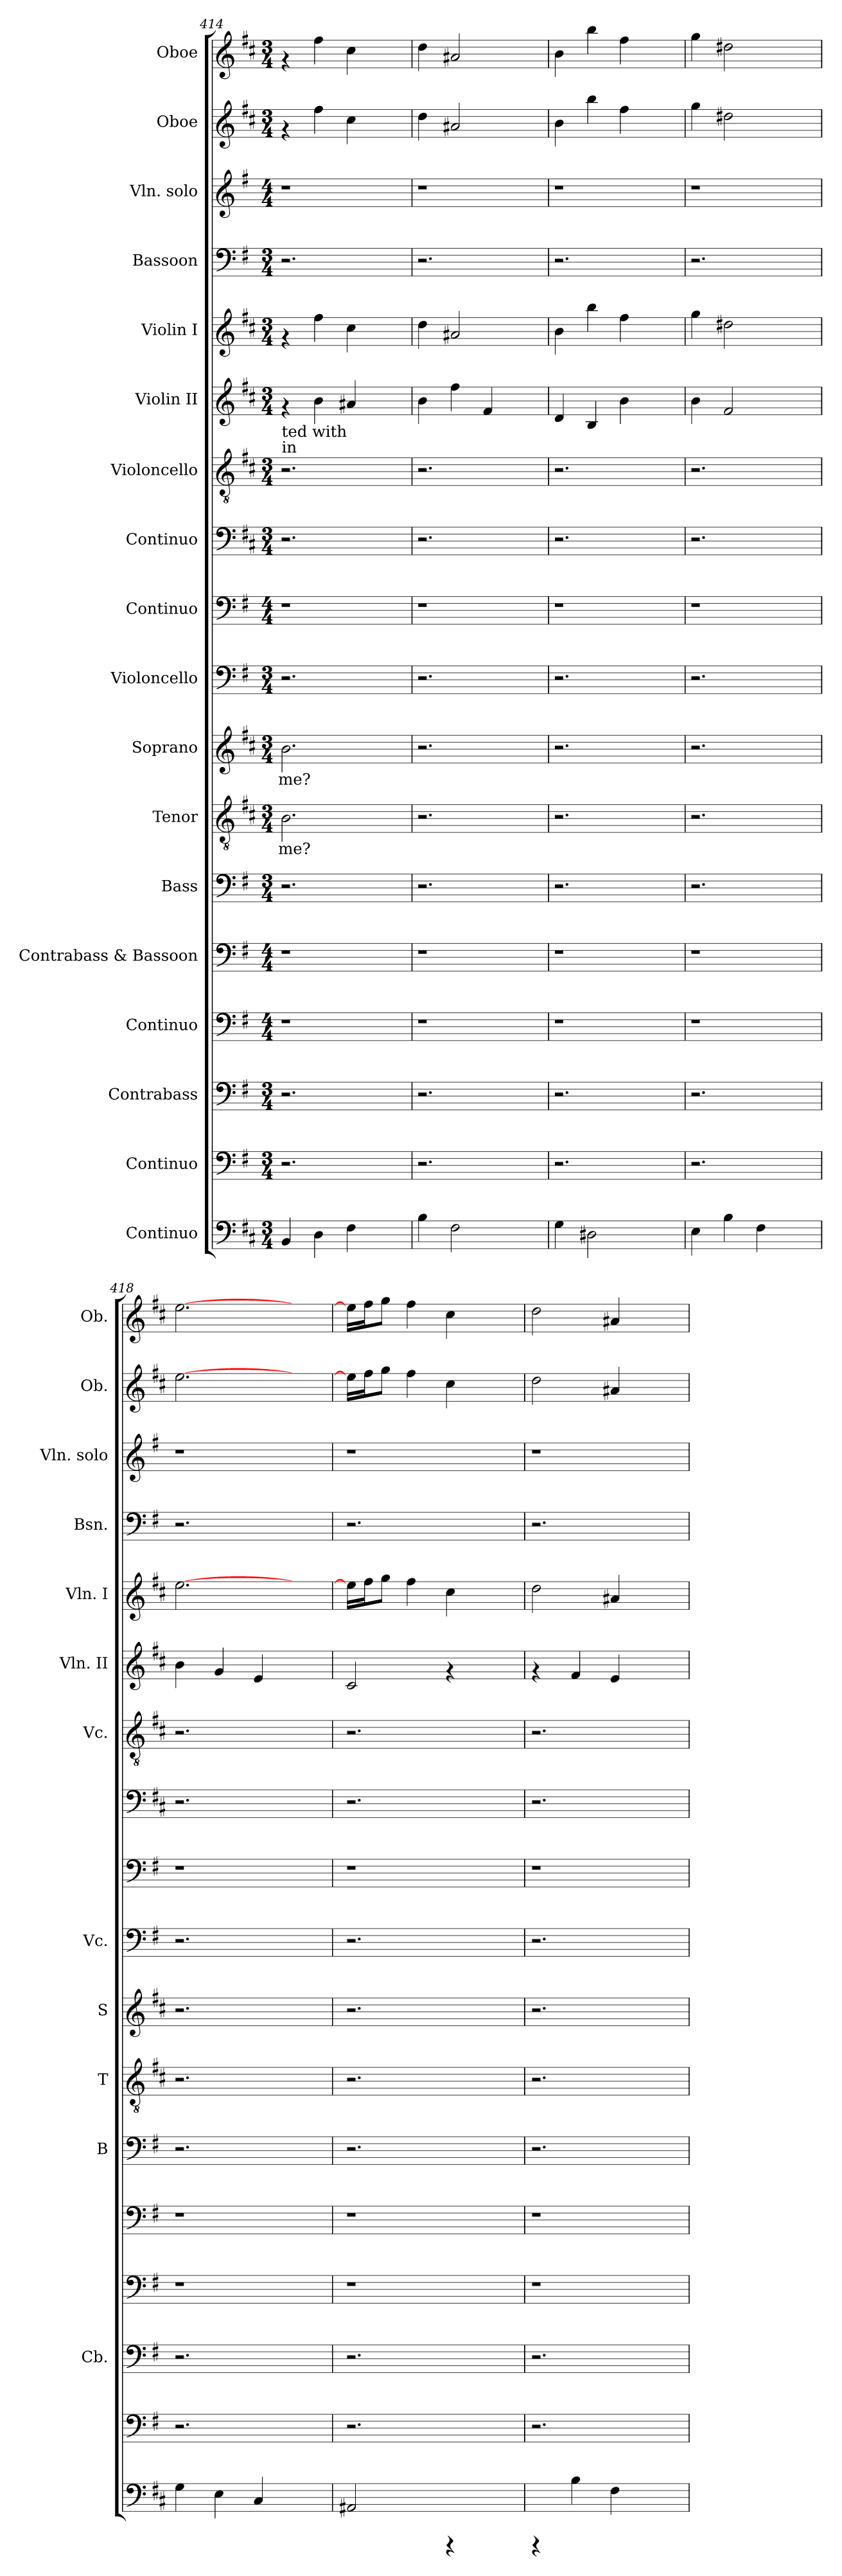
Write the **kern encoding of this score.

**kern	**kern	**kern	**kern	**kern	**kern	**kern	**text	**kern	**text	**kern	**kern	**kern	**kern	**kern	**kern	**kern	**kern	**kern	**kern
*part18	*part17	*part16	*part15	*part14	*part13	*part12	*part12	*part11	*part11	*part10	*part9	*part8	*part7	*part6	*part5	*part4	*part3	*part2	*part1
*staff18	*staff17	*staff16	*staff15	*staff14	*staff13	*staff12	*staff12	*staff11	*staff11	*staff10	*staff9	*staff8	*staff7	*staff6	*staff5	*staff4	*staff3	*staff2	*staff1
*I"Continuo	*I"Continuo	*I"Contrabass	*I"Continuo	*I"Contrabass  & Bassoon	*I"Bass	*I"Tenor	*	*I"Soprano	*	*I"Violoncello	*I"Continuo	*I"Continuo	*I"Violoncello	*I"Violin II	*I"Violin I	*I"Bassoon	*I"Vln. solo	*I"Oboe	*I"Oboe
*	*	*I'Cb.	*	*	*I'B	*I'T	*	*I'S	*	*I'Vc.	*	*	*I'Vc.	*I'Vln. II	*I'Vln. I	*I'Bsn.	*I'Vln. solo	*I'Ob.	*I'Ob.
!!LO:LB:g=z
*clefF4	*clefF4	*clefF4	*clefF4	*clefF4	*clefF4	*clefGv2	*	*clefG2	*	*clefF4	*clefF4	*clefF4	*clefGv2	*clefG2	*clefG2	*clefF4	*clefG2	*clefG2	*clefG2
*	*	*ITrd7c12	*	*ITrd7c12	*	*	*	*	*	*	*	*	*	*	*	*	*	*	*
*k[f#c#]	*k[f#]	*k[f#]	*k[f#]	*k[f#]	*k[f#]	*k[f#c#]	*	*k[f#c#]	*	*k[f#]	*k[f#]	*k[f#c#]	*k[f#c#]	*k[f#c#]	*k[f#c#]	*k[f#]	*k[f#]	*k[f#c#]	*k[f#c#]
*D:	*G:	*G:	*G:	*G:	*G:	*D:	*	*D:	*	*G:	*G:	*D:	*D:	*D:	*D:	*G:	*G:	*D:	*D:
*M3/4	*M3/4	*M3/4	*M4/4	*M4/4	*M3/4	*M3/4	*	*M3/4	*	*M3/4	*M4/4	*M3/4	*M3/4	*M3/4	*M3/4	*M3/4	*M4/4	*M3/4	*M3/4
=414	=414	=414	=414	=414	=414	=414	=414	=414	=414	=414	=414	=414	=414	=414	=414	=414	=414	=414	=414
!	!	!	!	!	!	!	!	!	!	!	!	!	!	!LO:TX:b:t=ted with	!	!	!	!	!
!	!	!	!	!	!	!	!	!	!	!	!	!	!	!LO:TX:b:t=in	!	!	!	!	!
!	!	!	!	!	!	!	!LO:LY:b:cj	!	!LO:LY:b:cj	!	!	!	!	!	!	!	!	!	!
4BB/	2.r	2.r	1r	1r	2.r	2.B\	me?	2.b\	me?	2.r	1r	2.r	2.r	4rf	4rf	2.r	1r	4rf	4rf
4D\	.	.	.	.	.	.	.	.	.	.	.	.	.	4b\	4ff#\	.	.	4ff#\	4ff#\
4F#\	.	.	.	.	.	.	.	.	.	.	.	.	.	4a#X/	4cc#\	.	.	4cc#\	4cc#\
4ryy	4ryy	4ryy	.	.	4ryy	4ryy	.	4ryy	.	4ryy	.	4ryy	4ryy	4ryy	4ryy	4ryy	.	4ryy	4ryy
=415	=415	=415	=415	=415	=415	=415	=415	=415	=415	=415	=415	=415	=415	=415	=415	=415	=415	=415	=415
4B\	2.r	2.r	1r	1r	2.r	2.r	.	2.r	.	2.r	1r	2.r	2.r	4b\	4dd\	2.r	1r	4dd\	4dd\
2F#\	.	.	.	.	.	.	.	.	.	.	.	.	.	4ff#\	2a#X/	.	.	2a#X/	2a#X/
.	.	.	.	.	.	.	.	.	.	.	.	.	.	4f#/	.	.	.	.	.
4ryy	4ryy	4ryy	.	.	4ryy	4ryy	.	4ryy	.	4ryy	.	4ryy	4ryy	4ryy	4ryy	4ryy	.	4ryy	4ryy
=416	=416	=416	=416	=416	=416	=416	=416	=416	=416	=416	=416	=416	=416	=416	=416	=416	=416	=416	=416
4G\	2.r	2.r	1r	1r	2.r	2.r	.	2.r	.	2.r	1r	2.r	2.r	4d/	4b\	2.r	1r	4b\	4b\
2D#X\	.	.	.	.	.	.	.	.	.	.	.	.	.	4B/	4bb\	.	.	4bb\	4bb\
.	.	.	.	.	.	.	.	.	.	.	.	.	.	4b\	4ff#\	.	.	4ff#\	4ff#\
4ryy	4ryy	4ryy	.	.	4ryy	4ryy	.	4ryy	.	4ryy	.	4ryy	4ryy	4ryy	4ryy	4ryy	.	4ryy	4ryy
=417	=417	=417	=417	=417	=417	=417	=417	=417	=417	=417	=417	=417	=417	=417	=417	=417	=417	=417	=417
4E\	2.r	2.r	1r	1r	2.r	2.r	.	2.r	.	2.r	1r	2.r	2.r	4b\	4gg\	2.r	1r	4gg\	4gg\
4B\	.	.	.	.	.	.	.	.	.	.	.	.	.	2f#/	2dd#X\	.	.	2dd#X\	2dd#X\
4F#\	.	.	.	.	.	.	.	.	.	.	.	.	.	.	.	.	.	.	.
4ryy	4ryy	4ryy	.	.	4ryy	4ryy	.	4ryy	.	4ryy	.	4ryy	4ryy	4ryy	4ryy	4ryy	.	4ryy	4ryy
=418	=418	=418	=418	=418	=418	=418	=418	=418	=418	=418	=418	=418	=418	=418	=418	=418	=418	=418	=418
4G\	2.r	2.r	1r	1r	2.r	2.r	.	2.r	.	2.r	1r	2.r	2.r	4b\	[>2.ee\	2.r	1r	[>2.ee\	[>2.ee\
4E\	.	.	.	.	.	.	.	.	.	.	.	.	.	4g/	.	.	.	.	.
4C#/	.	.	.	.	.	.	.	.	.	.	.	.	.	4e/	.	.	.	.	.
4ryy	4ryy	4ryy	.	.	4ryy	4ryy	.	4ryy	.	4ryy	.	4ryy	4ryy	4ryy	4ryy	4ryy	.	4ryy	4ryy
=419	=419	=419	=419	=419	=419	=419	=419	=419	=419	=419	=419	=419	=419	=419	=419	=419	=419	=419	=419
2AA#X/	2.r	2.r	1r	1r	2.r	2.r	.	2.r	.	2.r	1r	2.r	2.r	2c#/	16ee\L]	2.r	1r	16ee\L]	16ee\L]
.	.	.	.	.	.	.	.	.	.	.	.	.	.	.	16ff#\	.	.	16ff#\	16ff#\
.	.	.	.	.	.	.	.	.	.	.	.	.	.	.	8gg\J	.	.	8gg\J	8gg\J
.	.	.	.	.	.	.	.	.	.	.	.	.	.	.	4ff#\	.	.	4ff#\	4ff#\
4rCCC	.	.	.	.	.	.	.	.	.	.	.	.	.	4rf	4cc#\	.	.	4cc#\	4cc#\
4ryy	4ryy	4ryy	.	.	4ryy	4ryy	.	4ryy	.	4ryy	.	4ryy	4ryy	4ryy	4ryy	4ryy	.	4ryy	4ryy
=420	=420	=420	=420	=420	=420	=420	=420	=420	=420	=420	=420	=420	=420	=420	=420	=420	=420	=420	=420
4rCCC	2.r	2.r	1r	1r	2.r	2.r	.	2.r	.	2.r	1r	2.r	2.r	4rf	2dd\	2.r	1r	2dd\	2dd\
4B\	.	.	.	.	.	.	.	.	.	.	.	.	.	4f#/	.	.	.	.	.
4F#\	.	.	.	.	.	.	.	.	.	.	.	.	.	4e/	4a#X/	.	.	4a#X/	4a#X/
4ryy	4ryy	4ryy	.	.	4ryy	4ryy	.	4ryy	.	4ryy	.	4ryy	4ryy	4ryy	4ryy	4ryy	.	4ryy	4ryy
=	=	=	=	=	=	=	=	=	=	=	=	=	=	=	=	=	=	=	=
*-	*-	*-	*-	*-	*-	*-	*-	*-	*-	*-	*-	*-	*-	*-	*-	*-	*-	*-	*-
